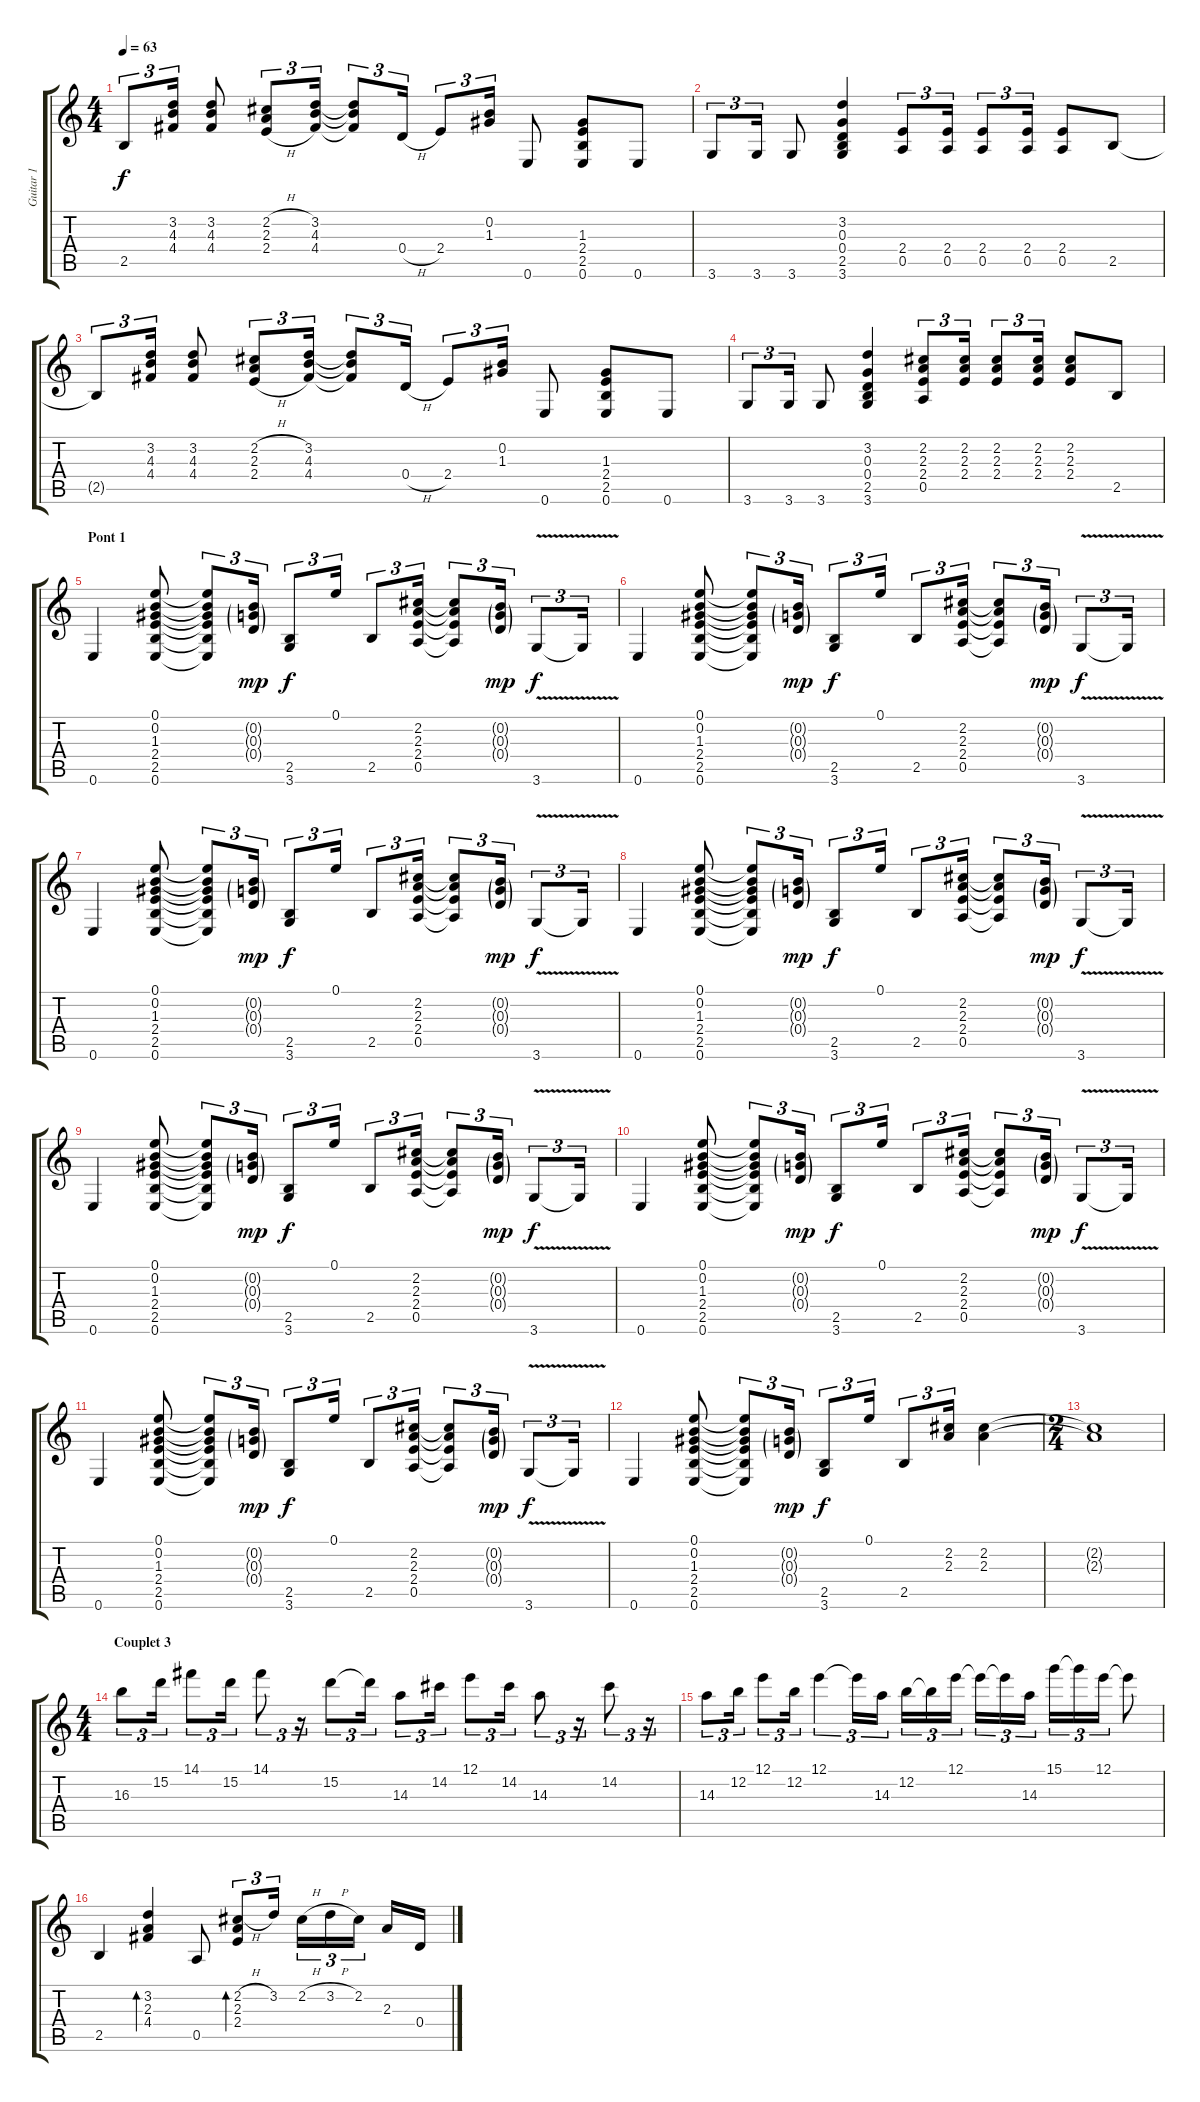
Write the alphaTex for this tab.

\track ("Guitar 1" "Guitar 1") {instrument electricguitarjazz}
\staff {score tabs}
\tuning (E4 B3 G3 D3 A2 E2) {hide}
\ts (4 4)
\tempo 63
\clef g2
\ks c
2.5{t}.8{tu (3 2) dy f} (3.2 4.3 4.4).16{tu (3 2)} (3.2 4.3 4.4).8 (2.2{h} 2.3{h} 2.4{h}).8{tu (3 2)} (3.2 4.3 4.4).16{tu (3 2)} (3.2{t} 4.3{t} 4.4{t}).8{tu (3 2)} 0.4{h}.16{tu (3 2)} 2.4.8{tu (3 2)} (0.2 1.3).16{tu (3 2)} 0.6.8 (1.3 2.4 2.5 0.6).8 0.6.8 |
3.6.8{tu (3 2)} 3.6.16{tu (3 2)} 3.6.8 (3.2 0.3 0.4 2.5 3.6).4 (2.4 0.5).8{tu (3 2)} (2.4 0.5).16{tu (3 2)} (2.4 0.5).8{tu (3 2)} (2.4 0.5).16{tu (3 2)} (2.4 0.5).8 2.5.8 |
2.5{t}.8{tu (3 2)} (3.2 4.3 4.4).16{tu (3 2)} (3.2 4.3 4.4).8 (2.2{h} 2.3{h} 2.4{h}).8{tu (3 2)} (3.2 4.3 4.4).16{tu (3 2)} (3.2{t} 4.3{t} 4.4{t}).8{tu (3 2)} 0.4{h}.16{tu (3 2)} 2.4.8{tu (3 2)} (0.2 1.3).16{tu (3 2)} 0.6.8 (1.3 2.4 2.5 0.6).8 0.6.8 |
3.6.8{tu (3 2)} 3.6.16{tu (3 2)} 3.6.8 (3.2 0.3 0.4 2.5 3.6).4 (2.2 2.3 2.4 0.5).8{tu (3 2)} (2.2 2.3 2.4).16{tu (3 2)} (2.2 2.3 2.4).8{tu (3 2)} (2.2 2.3 2.4).16{tu (3 2)} (2.2 2.3 2.4).8 2.5.8 |
\section ("" "Pont 1")
0.6.4{instrument distortionguitar} (0.1 0.2 1.3 2.4 2.5 0.6).8 (0.1{t} 0.2{t} 1.3{t} 2.4{t} 2.5{t} 0.6{t}).8{tu (3 2)} (0.2{g} 0.3{g} 0.4{g}).16{tu (3 2) dy mp} (2.5 3.6).8{tu (3 2) dy f} 0.1.16{tu (3 2)} 2.5.8{tu (3 2)} (2.2 2.3 2.4 0.5).16{tu (3 2)} (2.2{t} 2.3{t} 2.4{t} 0.5{t}).8{tu (3 2)} (0.2{g} 0.3{g} 0.4{g}).16{tu (3 2) dy mp} 3.6{v}.8{tu (3 2) dy f} 3.6{v t}.16{tu (3 2)} |
0.6.4 (0.1 0.2 1.3 2.4 2.5 0.6).8 (0.1{t} 0.2{t} 1.3{t} 2.4{t} 2.5{t} 0.6{t}).8{tu (3 2)} (0.2{g} 0.3{g} 0.4{g}).16{tu (3 2) dy mp} (2.5 3.6).8{tu (3 2) dy f} 0.1.16{tu (3 2)} 2.5.8{tu (3 2)} (2.2 2.3 2.4 0.5).16{tu (3 2)} (2.2{t} 2.3{t} 2.4{t} 0.5{t}).8{tu (3 2)} (0.2{g} 0.3{g} 0.4{g}).16{tu (3 2) dy mp} 3.6{v}.8{tu (3 2) dy f} 3.6{v t}.16{tu (3 2)} |
0.6.4 (0.1 0.2 1.3 2.4 2.5 0.6).8 (0.1{t} 0.2{t} 1.3{t} 2.4{t} 2.5{t} 0.6{t}).8{tu (3 2)} (0.2{g} 0.3{g} 0.4{g}).16{tu (3 2) dy mp} (2.5 3.6).8{tu (3 2) dy f} 0.1.16{tu (3 2)} 2.5.8{tu (3 2)} (2.2 2.3 2.4 0.5).16{tu (3 2)} (2.2{t} 2.3{t} 2.4{t} 0.5{t}).8{tu (3 2)} (0.2{g} 0.3{g} 0.4{g}).16{tu (3 2) dy mp} 3.6{v}.8{tu (3 2) dy f} 3.6{v t}.16{tu (3 2)} |
0.6.4 (0.1 0.2 1.3 2.4 2.5 0.6).8 (0.1{t} 0.2{t} 1.3{t} 2.4{t} 2.5{t} 0.6{t}).8{tu (3 2)} (0.2{g} 0.3{g} 0.4{g}).16{tu (3 2) dy mp} (2.5 3.6).8{tu (3 2) dy f} 0.1.16{tu (3 2)} 2.5.8{tu (3 2)} (2.2 2.3 2.4 0.5).16{tu (3 2)} (2.2{t} 2.3{t} 2.4{t} 0.5{t}).8{tu (3 2)} (0.2{g} 0.3{g} 0.4{g}).16{tu (3 2) dy mp} 3.6{v}.8{tu (3 2) dy f} 3.6{v t}.16{tu (3 2)} |
0.6.4 (0.1 0.2 1.3 2.4 2.5 0.6).8 (0.1{t} 0.2{t} 1.3{t} 2.4{t} 2.5{t} 0.6{t}).8{tu (3 2)} (0.2{g} 0.3{g} 0.4{g}).16{tu (3 2) dy mp} (2.5 3.6).8{tu (3 2) dy f} 0.1.16{tu (3 2)} 2.5.8{tu (3 2)} (2.2 2.3 2.4 0.5).16{tu (3 2)} (2.2{t} 2.3{t} 2.4{t} 0.5{t}).8{tu (3 2)} (0.2{g} 0.3{g} 0.4{g}).16{tu (3 2) dy mp} 3.6{v}.8{tu (3 2) dy f} 3.6{v t}.16{tu (3 2)} |
0.6.4 (0.1 0.2 1.3 2.4 2.5 0.6).8 (0.1{t} 0.2{t} 1.3{t} 2.4{t} 2.5{t} 0.6{t}).8{tu (3 2)} (0.2{g} 0.3{g} 0.4{g}).16{tu (3 2) dy mp} (2.5 3.6).8{tu (3 2) dy f} 0.1.16{tu (3 2)} 2.5.8{tu (3 2)} (2.2 2.3 2.4 0.5).16{tu (3 2)} (2.2{t} 2.3{t} 2.4{t} 0.5{t}).8{tu (3 2)} (0.2{g} 0.3{g} 0.4{g}).16{tu (3 2) dy mp} 3.6{v}.8{tu (3 2) dy f} 3.6{v t}.16{tu (3 2)} |
0.6.4 (0.1 0.2 1.3 2.4 2.5 0.6).8 (0.1{t} 0.2{t} 1.3{t} 2.4{t} 2.5{t} 0.6{t}).8{tu (3 2)} (0.2{g} 0.3{g} 0.4{g}).16{tu (3 2) dy mp} (2.5 3.6).8{tu (3 2) dy f} 0.1.16{tu (3 2)} 2.5.8{tu (3 2)} (2.2 2.3 2.4 0.5).16{tu (3 2)} (2.2{t} 2.3{t} 2.4{t} 0.5{t}).8{tu (3 2)} (0.2{g} 0.3{g} 0.4{g}).16{tu (3 2) dy mp} 3.6{v}.8{tu (3 2) dy f} 3.6{v t}.16{tu (3 2)} |
0.6.4 (0.1 0.2 1.3 2.4 2.5 0.6).8 (0.1{t} 0.2{t} 1.3{t} 2.4{t} 2.5{t} 0.6{t}).8{tu (3 2)} (0.2{g} 0.3{g} 0.4{g}).16{tu (3 2) dy mp} (2.5 3.6).8{tu (3 2) dy f} 0.1.16{tu (3 2)} 2.5.8{tu (3 2)} (2.2 2.3).16{tu (3 2)} (2.2 2.3).4 |
\ts (2 4)
(2.2{t} 2.3{t}).1 |
\ts (4 4)
\section ("" "Couplet 3")
16.3.8{tu (3 2) instrument electricguitarjazz} 15.2.16{tu (3 2)} 14.1.8{tu (3 2)} 15.2.16{tu (3 2)} 14.1.8{tu (3 2)} r.16{tu (3 2)} 15.2.8{tu (3 2)} 15.2{t}.16{tu (3 2)} 14.3.8{tu (3 2)} 14.2.16{tu (3 2)} 12.1.8{tu (3 2)} 14.2.16{tu (3 2)} 14.3.8{tu (3 2)} r.16{tu (3 2)} 14.2.8{tu (3 2)} r.16{tu (3 2)} |
14.3.8{tu (3 2)} 12.2.16{tu (3 2)} 12.1.8{tu (3 2)} 12.2.16{tu (3 2)} 12.1.4{tu (3 2)} 12.1{t}.16{tu (3 2)} 14.3.16{tu (3 2)} 12.2.16{tu (3 2)} 12.2{t}.16{tu (3 2)} 12.1.16{tu (3 2)} 12.1{t}.16{tu (3 2)} 12.1{t}.16{tu (3 2)} 14.3.16{tu (3 2)} 15.1.16{tu (3 2)} 15.1{t}.16{tu (3 2)} 12.1.16{tu (3 2)} 12.1{t}.8 |
2.5.4 (3.2 2.3 4.4).4{bd 60} 0.5.8 (2.2{h} 2.3 2.4).8{tu (3 2) bd 120} 3.2.16{tu (3 2)} 2.2{h}.16{tu (3 2)} 3.2{h}.16{tu (3 2)} 2.2.16{tu (3 2)} 2.3.16 0.4.16
